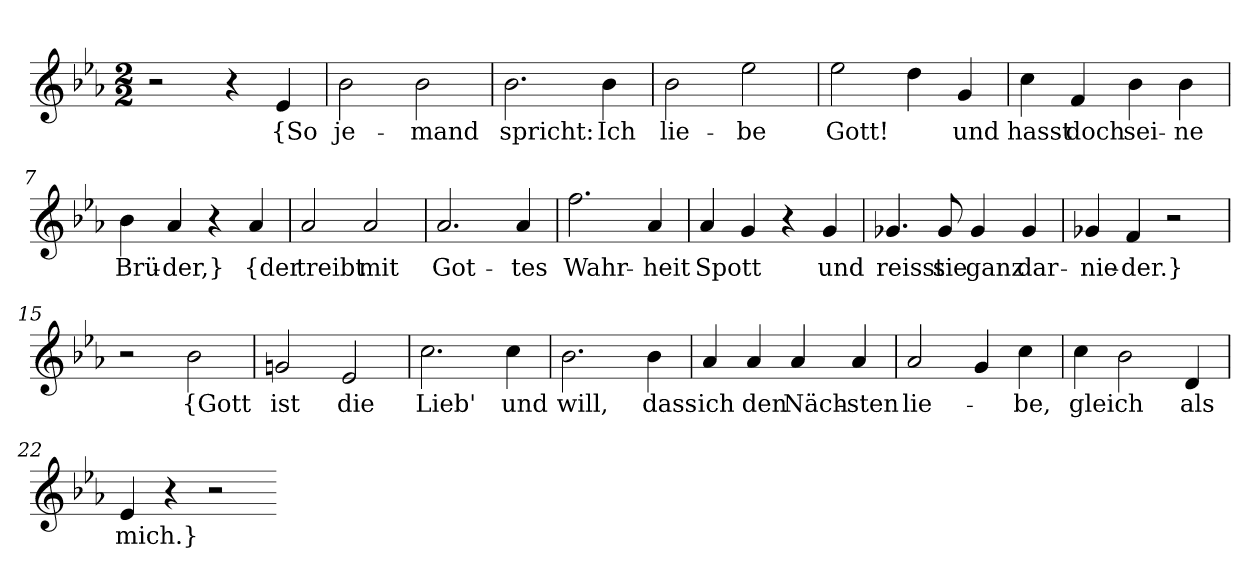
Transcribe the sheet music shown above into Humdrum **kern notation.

**kern	**text
*part1	*part1
*staff1	*staff1
*clefG2	*
*k[b-e-a-]	*
*M2/2	*
=1	=1
2r	.
4r	.
4e-	{So
=2	=2
2b-	je-
2b-	-mand
=3	=3
2.b-	spricht:
4b-	Ich
=4	=4
2b-	lie-
2ee-	-be
=5	=5
2ee-	Gott!
4dd	.
4g	und
=6	=6
4cc	hasst
4f	doch
4b-	sei-
4b-	-ne
=7	=7
4b-	Brü-
4a-	-der,}
4r	.
4a-	{der
=8	=8
2a-	treibt
2a-	mit
=9	=9
2.a-	Got-
4a-	-tes
=10	=10
2.ff	Wahr-
4a-	-heit
=11	=11
4a-	Spott
4g	.
4r	.
4g	und
=12	=12
4.g-X	reisst
8g-	sie
4g-	ganz
4g-	dar-
=13	=13
4g-X	-nie-
4f	-der.}
2r	.
=15	=15
2r	.
2b-	{Gott
=16	=16
2gn	ist
2e-	die
=17	=17
2.cc	Lieb'
4cc	und
=18	=18
2.b-	will,
4b-	dass
=19	=19
4a-	ich
4a-	den
4a-	Näch-
4a-	-sten
=20	=20
2a-	lie-
4g	.
4cc	-be,
=21	=21
4cc	gleich
2b-	.
4d	als
=22	=22
4e-	mich.}
4r	.
2r	.
=-	=-
*-	*-
